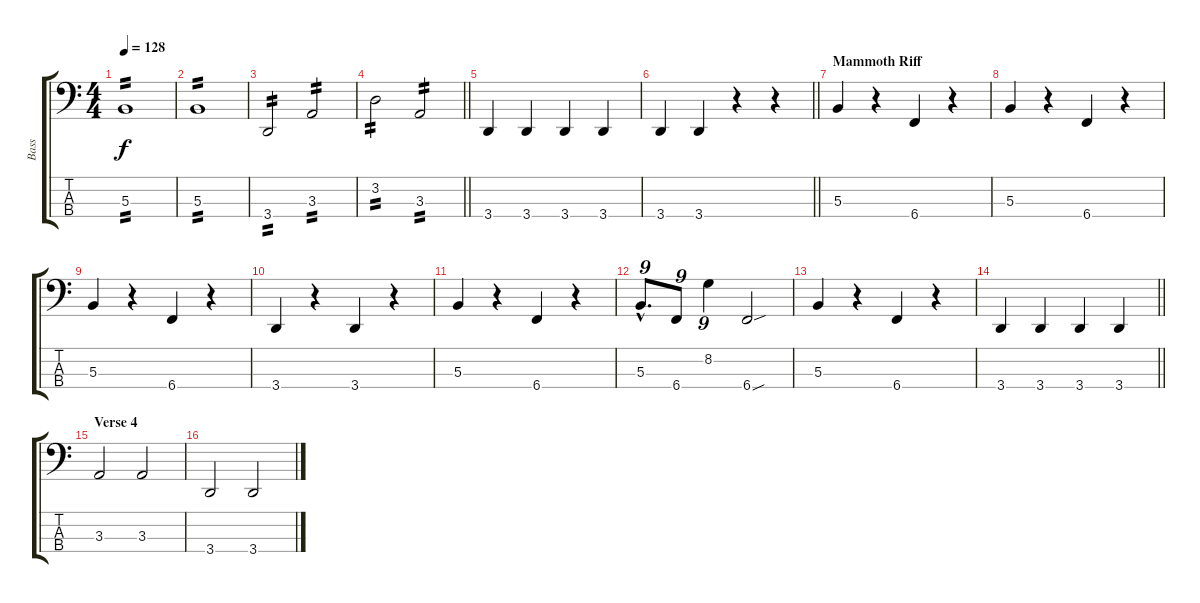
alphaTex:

\track ("Bass" "Bass") {instrument electricbasspick}
\staff {score tabs}
\tuning (Gb2 B1 Gb1 B0) {hide}
\ts (4 4)
\tempo 128
\clef f4
\ks c
5.3.1{tp 2 dy f} |
5.3.1{tp 2} |
3.4.2{tp 2} 3.3.2{tp 2} |
\barLineRight lightlight
3.2.2{tp 2} 3.3.2{tp 2} |
3.4.4 3.4.4 3.4.4 3.4.4 |
\barLineRight lightlight
3.4.4 3.4.4 r.4 r.4 |
\section ("" "Mammoth Riff")
5.3.4 r.4 6.4.4 r.4 |
5.3.4 r.4 6.4.4 r.4 |
5.3.4 r.4 6.4.4 r.4 |
3.4.4 r.4 3.4.4 r.4 |
5.3.4 r.4 6.4.4 r.4 |
5.3{hac}.8{d tu (9 8)} 6.4.8{tu (9 8)} 8.2.4{tu (9 8)} 6.4{sou}.2 |
5.3.4 r.4 6.4.4 r.4 |
\barLineRight lightlight
3.4.4 3.4.4 3.4.4 3.4.4 |
\section ("" "Verse 4")
3.3.2 3.3.2 |
3.4.2 3.4.2
